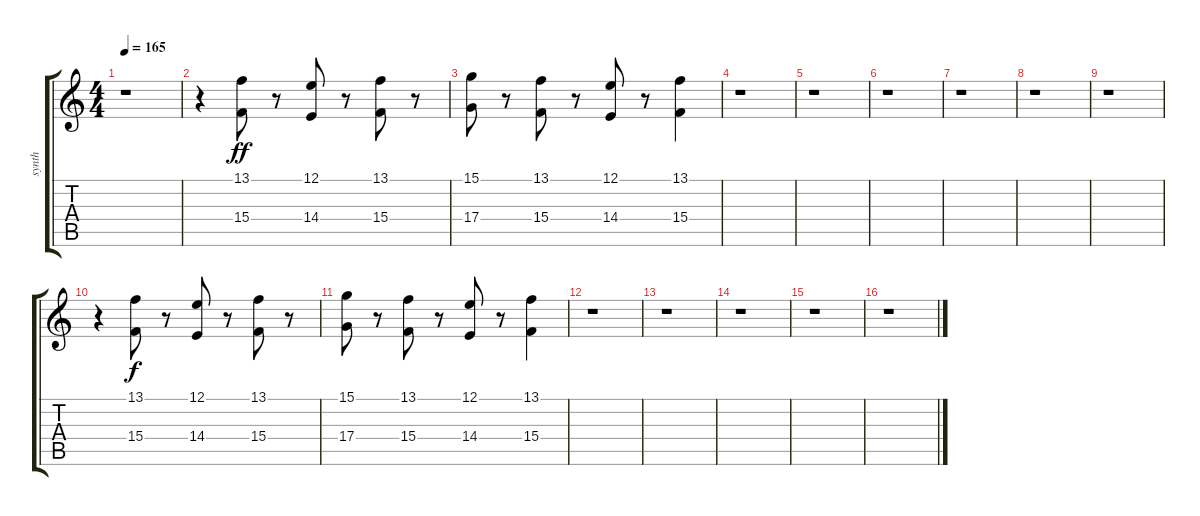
\track ("synth" "synth") {instrument synthbrass1}
\staff {score tabs}
\tuning (E4 B3 G3 D3 A2 E2) {hide}
\ts (4 4)
\tempo 165
\clef g2
\ks c
r.1{dy fff} |
r.4 (13.1 15.4).8{dy ff} r.8 (12.1 14.4).8 r.8 (13.1 15.4).8 r.8 |
(15.1 17.4).8 r.8 (13.1 15.4).8 r.8 (12.1 14.4).8 r.8 (13.1 15.4).4 |
r.1 |
r.1 |
r.1 |
r.1 |
r.1 |
r.1 |
r.4 (13.1 15.4).8{dy f} r.8 (12.1 14.4).8 r.8 (13.1 15.4).8 r.8 |
(15.1 17.4).8 r.8 (13.1 15.4).8 r.8 (12.1 14.4).8 r.8 (13.1 15.4).4 |
r.1 |
r.1 |
r.1 |
r.1 |
r.1
